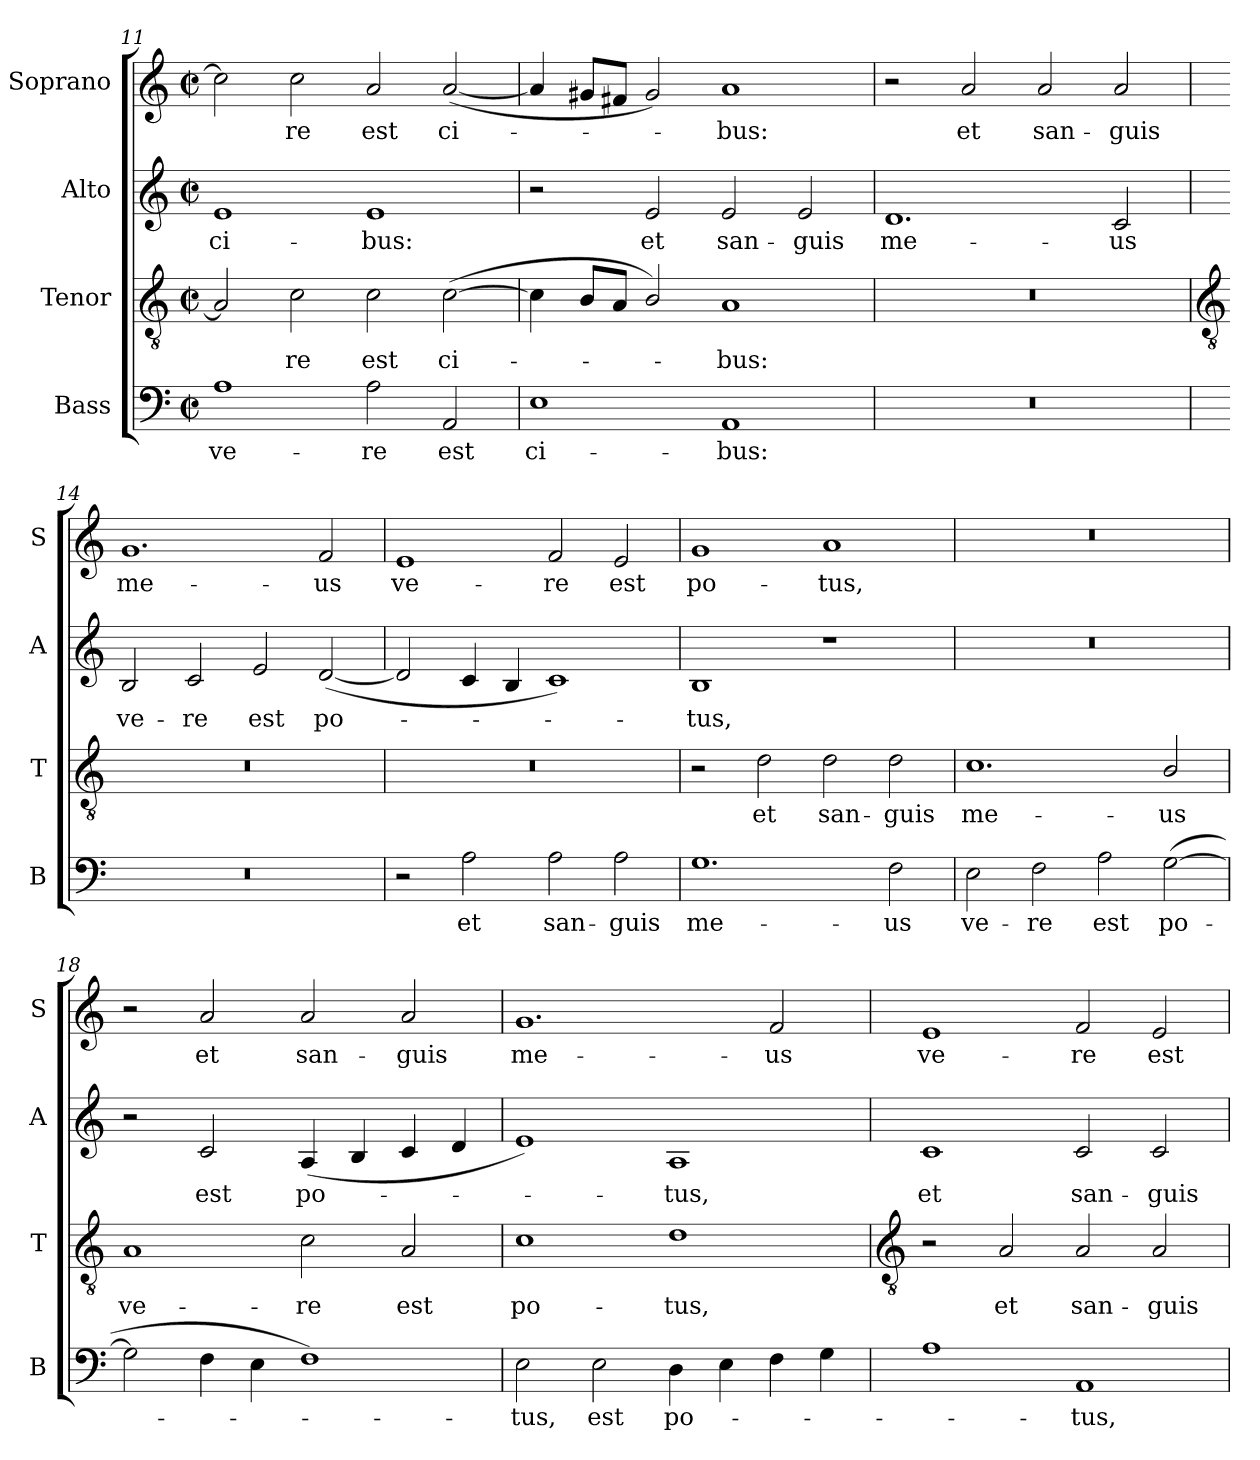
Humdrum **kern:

**kern	**text	**kern	**text	**kern	**text	**kern	**text
*part4	*part4	*part3	*part3	*part2	*part2	*part1	*part1
*staff4	*staff4	*staff3	*staff3	*staff2	*staff2	*staff1	*staff1
*I"Bass	*	*I"Tenor	*	*I"Alto	*	*I"Soprano	*
*I'B	*	*I'T	*	*I'A	*	*I'S	*
*clefF4	*	*clefGv2	*	*clefG2	*	*clefG2	*
*k[]	*	*k[]	*	*k[]	*	*k[]	*
*C:	*	*C:	*	*C:	*	*C:	*
*M4/2	*	*M4/2	*	*M4/2	*	*M4/2	*
*met(c|)	*	*met(c|)	*	*met(c|)	*	*met(c|)	*
=11	=11	=11	=11	=11	=11	=11	=11
!	!LO:LY:b	!	!	!	!LO:LY:b	!	!
1A	ve-	2A]	.	1e	ci-	2cc]	.
!	!	!	!LO:LY:b	!	!	!	!LO:LY:b
.	.	2c	re	.	.	2cc	re
!	!LO:LY:b	!	!LO:LY:b	!	!LO:LY:b	!	!LO:LY:b
2A	-re	2c	est	1e	-bus:	2a	est
!	!LO:LY:b	!	!LO:LY:b	!	!	!	!LO:LY:b
2AA	est	(<[2c	ci-	.	.	(<[2a	ci-
=12	=12	=12	=12	=12	=12	=12	=12
!	!LO:LY:b	!	!	!	!	!	!
1E	ci-	4c]	.	2r	.	4a]	.
.	.	8BL	.	.	.	8g#XL	.
.	.	8AJ	.	.	.	8f#XJ	.
!	!	!	!	!	!LO:LY:b	!	!
.	.	2B/)	.	2e	et	2g#)	.
!	!LO:LY:b	!	!LO:LY:b	!	!LO:LY:b	!	!LO:LY:b
1AA	-bus:	1A	bus:	2e	san-	1a	bus:
!	!	!	!	!	!LO:LY:b	!	!
.	.	.	.	2e	-guis	.	.
=13	=13	=13	=13	=13	=13	=13	=13
!	!	!	!	!	!LO:LY:b	!	!
0r	.	0r	.	1.d	me-	2r	.
!	!	!	!	!	!	!	!LO:LY:b
.	.	.	.	.	.	2a	et
!	!	!	!	!	!	!	!LO:LY:b
.	.	.	.	.	.	2a	san-
!	!	!	!	!	!LO:LY:b	!	!LO:LY:b
.	.	.	.	2c	-us	2a	-guis
!!LO:LB:g=z
=14	=14	=14	=14	=14	=14	=14	=14
*	*	*clefGv2	*	*	*	*	*
!	!	!	!	!	!LO:LY:b	!	!LO:LY:b
0r	.	0r	.	2B	ve-	1.g	me-
!	!	!	!	!	!LO:LY:b	!	!
.	.	.	.	2c	-re	.	.
!	!	!	!	!	!LO:LY:b	!	!
.	.	.	.	2e	est	.	.
!	!	!	!	!	!LO:LY:b	!	!LO:LY:b
.	.	.	.	(<[2d	po-	2f	-us
=15	=15	=15	=15	=15	=15	=15	=15
!	!	!	!	!	!	!	!LO:LY:b
2r	.	0r	.	2d]	.	1e	ve-
!	!LO:LY:b	!	!	!	!	!	!
2A	et	.	.	4c	.	.	.
.	.	.	.	4B	.	.	.
!	!LO:LY:b	!	!	!	!	!	!LO:LY:b
2A	san-	.	.	1c)	.	2f	-re
!	!LO:LY:b	!	!	!	!	!	!LO:LY:b
2A	-guis	.	.	.	.	2e	est
=16	=16	=16	=16	=16	=16	=16	=16
!	!LO:LY:b	!	!	!	!LO:LY:b	!	!LO:LY:b
1.G	me-	2r	.	1B	tus,	1g	po-
!	!	!	!LO:LY:b	!	!	!	!
.	.	2d	et	.	.	.	.
!	!	!	!LO:LY:b	!	!	!	!LO:LY:b
.	.	2d	san-	1r	.	1a	-tus,
!	!LO:LY:b	!	!LO:LY:b	!	!	!	!
2F	-us	2d	-guis	.	.	.	.
=17	=17	=17	=17	=17	=17	=17	=17
!	!LO:LY:b	!	!LO:LY:b	!	!	!	!
2E	ve-	1.c	me-	0r	.	0r	.
!	!LO:LY:b	!	!	!	!	!	!
2F	-re	.	.	.	.	.	.
!	!LO:LY:b	!	!	!	!	!	!
2A	est	.	.	.	.	.	.
!	!LO:LY:b	!	!LO:LY:b	!	!	!	!
(>[2G	po-	2B/	-us	.	.	.	.
=18	=18	=18	=18	=18	=18	=18	=18
!	!	!	!LO:LY:b	!	!	!	!
2G]	.	1A	ve-	2r	.	2r	.
!	!	!	!	!	!LO:LY:b	!	!LO:LY:b
4F	.	.	.	2c	est	2a	et
4E	.	.	.	.	.	.	.
!	!	!	!LO:LY:b	!	!LO:LY:b	!	!LO:LY:b
1F)	.	2c	-re	(<4A	po-	2a	san-
.	.	.	.	4B	.	.	.
!	!	!	!LO:LY:b	!	!	!	!LO:LY:b
.	.	2A	est	4c	.	2a	-guis
.	.	.	.	4d	.	.	.
=19	=19	=19	=19	=19	=19	=19	=19
!	!LO:LY:b	!	!LO:LY:b	!	!	!	!LO:LY:b
2E	tus,	1c	po-	1e)	.	1.g	me-
!	!LO:LY:b	!	!	!	!	!	!
2E	est	.	.	.	.	.	.
!	!LO:LY:b	!	!LO:LY:b	!	!LO:LY:b	!	!
4D	po-	1d	-tus,	1A	tus,	.	.
4E	.	.	.	.	.	.	.
!	!	!	!	!	!	!	!LO:LY:b
4F	.	.	.	.	.	2f	-us
4G	.	.	.	.	.	.	.
!!LO:LB:g=z
=20	=20	=20	=20	=20	=20	=20	=20
*	*	*clefGv2	*	*	*	*	*
!	!	!	!	!	!LO:LY:b	!	!LO:LY:b
1A	.	2r	.	1c	et	1e	ve-
!	!	!	!LO:LY:b	!	!	!	!
.	.	2A	et	.	.	.	.
!	!LO:LY:b	!	!LO:LY:b	!	!LO:LY:b	!	!LO:LY:b
1AA	tus,	2A	san-	2c	san-	2f	-re
!	!	!	!LO:LY:b	!	!LO:LY:b	!	!LO:LY:b
.	.	2A	-guis	2c	-guis	2e	est
=	=	=	=	=	=	=	=
*-	*-	*-	*-	*-	*-	*-	*-
